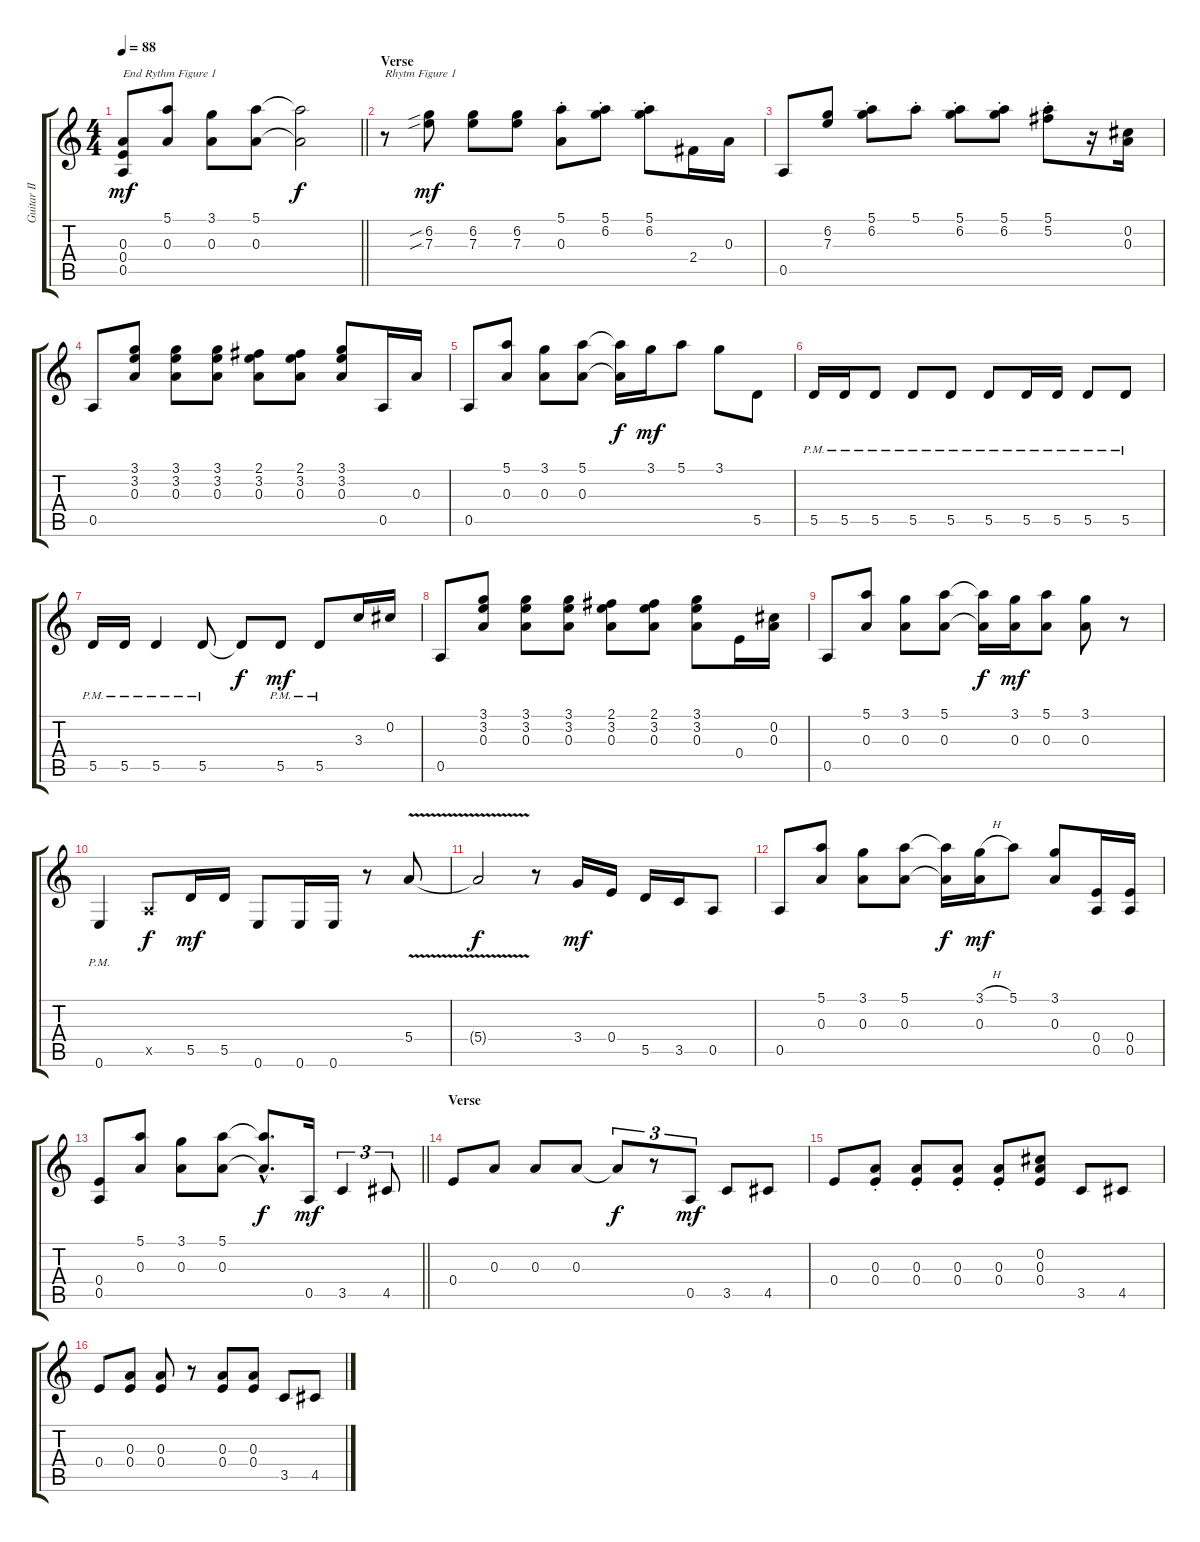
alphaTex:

\track ("Guitar II" "Guitar II") {instrument distortionguitar}
\staff {score tabs}
\tuning (E4 Db4 A3 E3 A2 E2) {hide}
\ts (4 4)
\tempo 88
\clef g2
\barLineRight lightlight
\ks c
(0.3{t} 0.4{t} 0.5).8{txt "End Rythm Figure 1" dy mf} (5.1 0.3).8 (3.1 0.3).8 (5.1 0.3).8 (5.1{t} 0.3{t}).2{dy f} |
\section ("" "Verse")
r.8{txt "Rhytm Figure 1"} (6.2{sib} 7.3{sib}).8{dy mf} (6.2 7.3).8 (6.2 7.3).8 (5.1{st} 0.3{st}).8 (5.1{st} 6.2{st}).8 (5.1{st} 6.2{st}).8 2.4.16 0.3.16 |
0.5.8 (6.2 7.3).8 (5.1{st} 6.2{st}).8 5.1{st}.8 (5.1{st} 6.2{st}).8 (5.1{st} 6.2{st}).8 (5.1{st} 5.2{st}).8 r.16 (0.2 0.3).16 |
0.5.8 (3.1 3.2 0.3).8 (3.1 3.2 0.3).8 (3.1 3.2 0.3).8 (2.1 3.2 0.3).8 (2.1 3.2 0.3).8 (3.1 3.2 0.3).8 0.5.16 0.3.16 |
0.5.8 (5.1 0.3).8 (3.1 0.3).8 (5.1 0.3).8 (5.1{t} 0.3{t}).16{dy f} 3.1.16{dy mf} 5.1.8 3.1.8 5.5.8 |
5.5{pm}.16 5.5{pm}.16 5.5{pm}.8 5.5{pm}.8 5.5{pm}.8 5.5{pm}.8 5.5{pm}.16 5.5{pm}.16 5.5{pm}.8 5.5{pm}.8 |
5.5{pm}.16 5.5{pm}.16 5.5{pm}.4 5.5{pm}.8 5.5{t}.8{dy f} 5.5{pm}.8{dy mf} 5.5{pm}.8 3.3.16 0.2.16 |
0.5.8 (3.1 3.2 0.3).8 (3.1 3.2 0.3).8 (3.1 3.2 0.3).8 (2.1 3.2 0.3).8 (2.1 3.2 0.3).8 (3.1 3.2 0.3).8 0.4.16 (0.2 0.3).16 |
0.5.8 (5.1 0.3).8 (3.1 0.3).8 (5.1 0.3).8 (5.1{t} 0.3{t}).16{dy f} (3.1 0.3).16{dy mf} (5.1 0.3).8 (3.1 0.3).8 r.8 |
0.6{pm}.4 0.5{x}.8{dy f} 5.5.16{dy mf} 5.5.16 0.6.8 0.6.16 0.6.16 r.8 5.4{v}.8 |
5.4{t}.2{dy f} r.8 3.4.16{dy mf} 0.4.16 5.5.16 3.5.16 0.5.8 |
0.5.8 (5.1 0.3).8 (3.1 0.3).8 (5.1 0.3).8 (5.1{t} 0.3{t}).16{dy f} (3.1{h} 0.3).16{dy mf} 5.1.8 (3.1 0.3).8 (0.4 0.5).16 (0.4 0.5).16 |
\barLineRight lightlight
(0.4 0.5).8 (5.1 0.3).8 (3.1 0.3).8 (5.1 0.3).8 (5.1{hac t} 0.3{hac t}).8{d dy f} 0.5.16{dy mf} 3.5.4{tu (3 2)} 4.5.8{tu (3 2)} |
\section ("" "Verse")
0.4.8 0.3.8 0.3.8 0.3.8 0.3{t}.8{tu (3 2) dy f} r.8{tu (3 2)} 0.5.8{tu (3 2) dy mf} 3.5.8 4.5.8 |
0.4.8 (0.3{st} 0.4{st}).8 (0.3{st} 0.4{st}).8 (0.3{st} 0.4{st}).8 (0.3{st} 0.4{st}).8 (0.2 0.3 0.4).8 3.5.8 4.5.8 |
0.4.8 (0.3 0.4).8 (0.3 0.4).8 r.8 (0.3 0.4).8 (0.3 0.4).8 3.5.8 4.5.8
